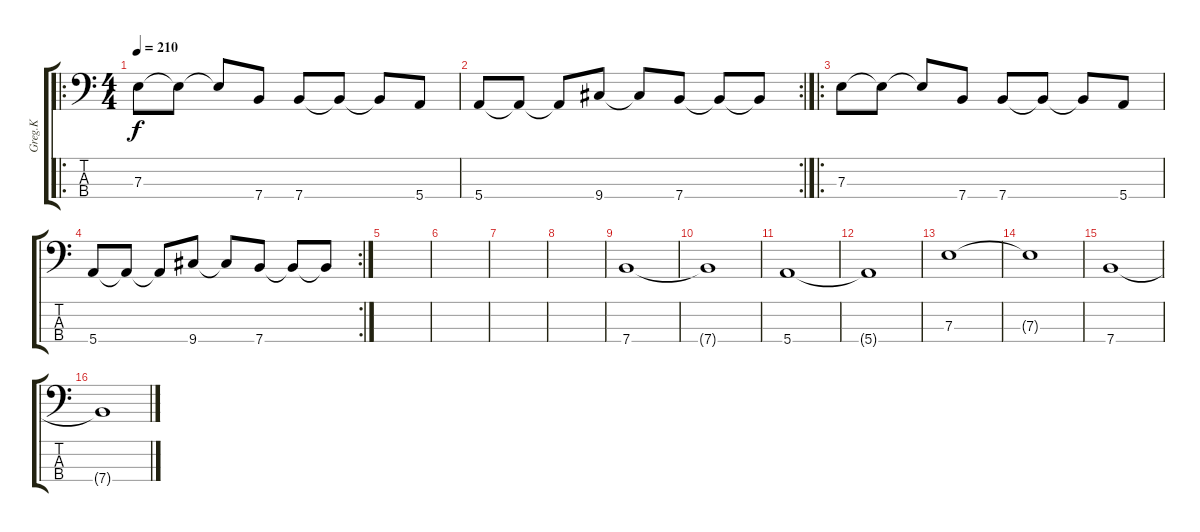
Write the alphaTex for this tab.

\track ("Greg.K" "Greg.K") {instrument electricbassfinger}
\staff {score tabs}
\tuning (G2 D2 A1 E1) {hide}
\ro
\ts (4 4)
\tempo 210
\clef f4
\ks c
7.3.8{dy f} 7.3{t}.8 7.3{t}.8 7.4.8 7.4.8 7.4{t}.8 7.4{t}.8 5.4.8 |
\rc 2
5.4.8 5.4{t}.8 5.4{t}.8 9.4.8 9.4{t}.8 7.4.8 7.4{t}.8 7.4{t}.8 |
\ro
7.3.8 7.3{t}.8 7.3{t}.8 7.4.8 7.4.8 7.4{t}.8 7.4{t}.8 5.4.8 |
\rc 2
5.4.8 5.4{t}.8 5.4{t}.8 9.4.8 9.4{t}.8 7.4.8 7.4{t}.8 7.4{t}.8 |
|
|
|
|
7.4.1 |
7.4{t}.1 |
5.4.1 |
5.4{t}.1 |
7.3.1 |
7.3{t}.1 |
7.4.1 |
7.4{t}.1
